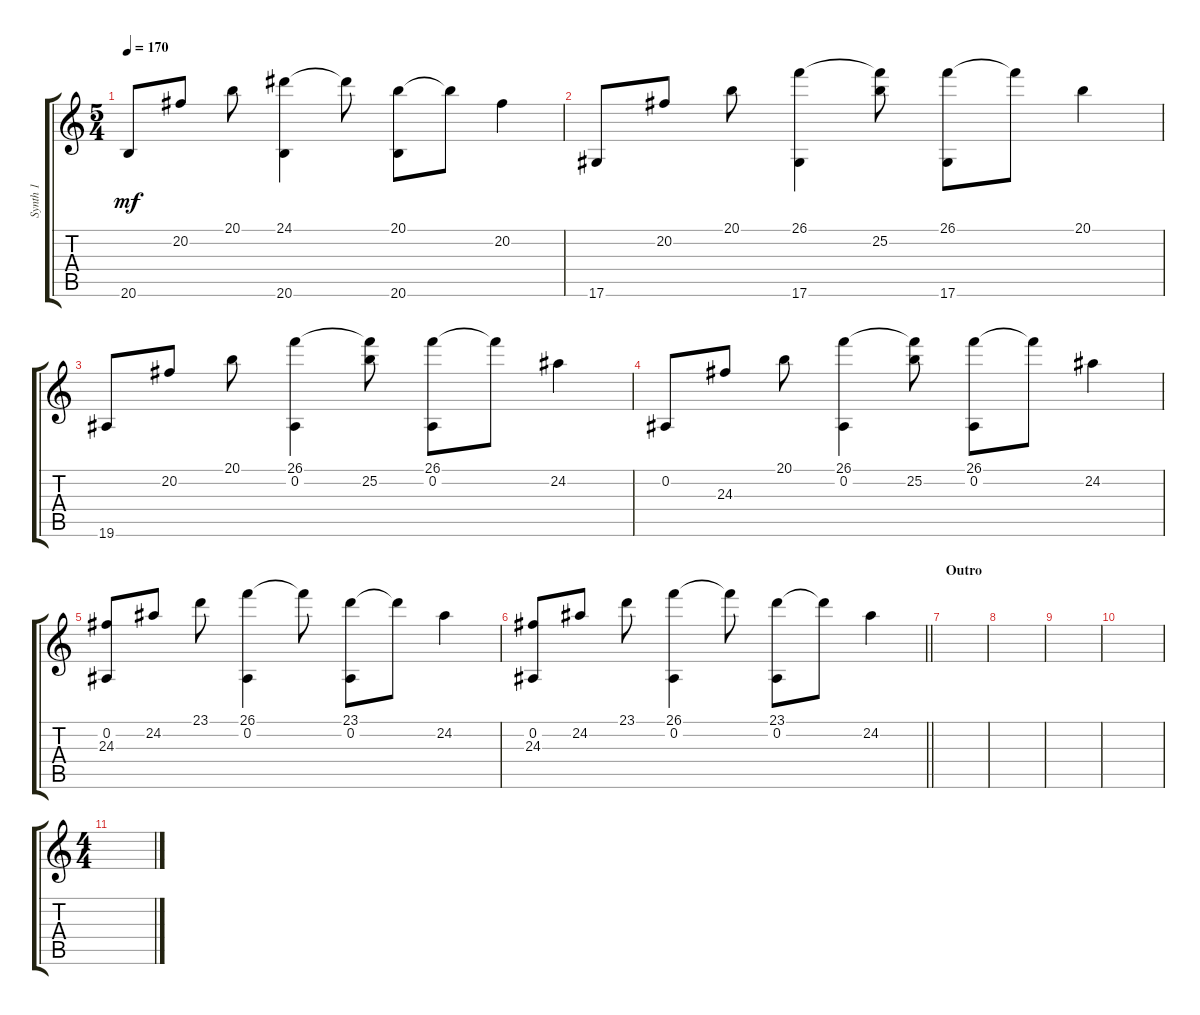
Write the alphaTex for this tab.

\track ("Synth 1" "Synth 1") {instrument vibraphone}
\staff {score tabs}
\tuning (Eb4 Bb3 Gb3 Db3 Ab2 Eb2) {hide}
\ts (5 4)
\tempo 170
\clef g2
\ks c
20.6.8{dy mf} 20.2.8 20.1.8 (24.1 20.6).4 24.1{t}.8 (20.1 20.6).8 20.1{t}.8 20.2.4 |
17.6.8 20.2.8 20.1.8 (26.1 17.6).4 (26.1{t} 25.2).8 (26.1 17.6).8 26.1{t}.8 20.1.4 |
19.6.8 20.2.8 20.1.8 (26.1 0.2).4 (26.1{t} 25.2).8 (26.1 0.2).8 26.1{t}.8 24.2.4 |
0.2.8 24.3.8 20.1.8 (26.1 0.2).4 (26.1{t} 25.2).8 (26.1 0.2).8 26.1{t}.8 24.2.4 |
(0.2 24.3).8 24.2.8 23.1.8 (26.1 0.2).4 26.1{t}.8 (23.1 0.2).8 23.1{t}.8 24.2.4 |
\barLineRight lightlight
(0.2 24.3).8 24.2.8 23.1.8 (26.1 0.2).4 26.1{t}.8 (23.1 0.2).8 23.1{t}.8 24.2.4 |
\section ("" "Outro")
|
|
|
|
\ts (4 4)
